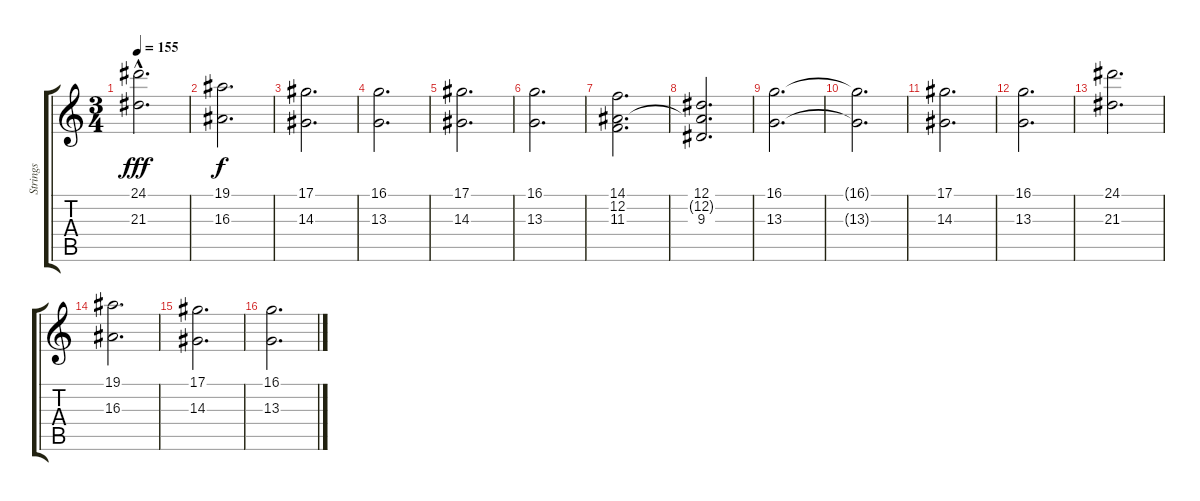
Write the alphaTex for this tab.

\track ("Strings" "Strings") {instrument synthstrings1}
\staff {score tabs}
\tuning (Eb4 Bb3 Gb3 Db3 Ab2 Eb2) {hide}
\ts (3 4)
\tempo 155
\clef g2
\ks c
(24.1{hac} 21.3{hac}).2{d dy fff} |
(19.1 16.3).2{d dy f} |
(17.1 14.3).2{d} |
(16.1 13.3).2{d} |
(17.1 14.3).2{d} |
(16.1 13.3).2{d} |
(14.1 12.2 11.3).2{d} |
(12.1 12.2{t} 9.3).2{d} |
(16.1 13.3).2{d} |
(16.1{t} 13.3{t}).2{d} |
(17.1 14.3).2{d} |
(16.1 13.3).2{d} |
(24.1 21.3).2{d} |
(19.1 16.3).2{d} |
(17.1 14.3).2{d} |
(16.1 13.3).2{d}
